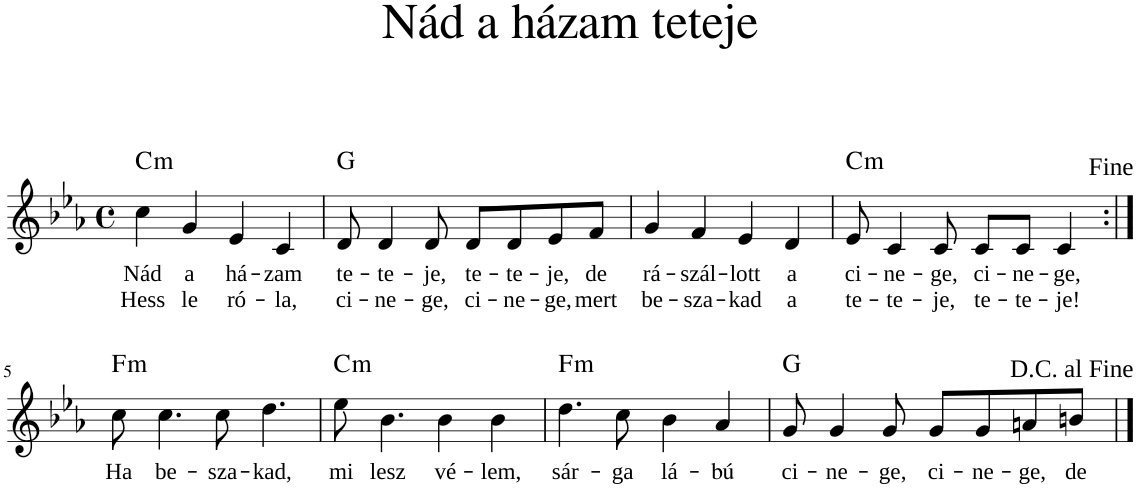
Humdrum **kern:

**kern	**text	**text	**harte
*part1	*part1	*part1	*part1
*staff1	*staff1	*staff1	*
*I"Piano	*	*	*
*I'Pno	*	*	*
*clefG2	*	*	*
*k[b-e-a-]	*	*	*
*M4/4	*	*	*
*met(c)	*	*	*
=1	=1	=1	=1
!	!LO:LY:b	!LO:LY:b	!LO:H:kt=m
4cc\	Nád	Hess	C:min
!	!LO:LY:b	!LO:LY:b	!
4g/	a	le	.
!	!LO:LY:b	!LO:LY:b	!
4e-/	há-	ró-	.
!	!LO:LY:b	!LO:LY:b	!
4c/	-zam	-la,	.
=2	=2	=2	=2
!	!LO:LY:b	!LO:LY:b	!
8d/	te-	ci-	G:maj
!	!LO:LY:b	!LO:LY:b	!
4d/	-te-	-ne-	.
!	!LO:LY:b	!LO:LY:b	!
8d/	-je,	-ge,	.
!	!LO:LY:b	!LO:LY:b	!
8d/L	te-	ci-	.
!	!LO:LY:b	!LO:LY:b	!
8d/	-te-	-ne-	.
!	!LO:LY:b	!LO:LY:b	!
8e-/	-je,	-ge,	.
!	!LO:LY:b	!LO:LY:b	!
8f/J	de	mert	.
=3	=3	=3	=3
!	!LO:LY:b	!LO:LY:b	!
4g/	rá-	be-	.
!	!LO:LY:b	!LO:LY:b	!
4f/	-szál-	-sza-	.
!	!LO:LY:b	!LO:LY:b	!
4e-/	-lott	-kad	.
!	!LO:LY:b	!LO:LY:b	!
4d/	a	a	.
=4	=4	=4	=4
!	!LO:LY:b	!LO:LY:b	!LO:H:kt=m
8e-/	ci-	te-	C:min
!	!LO:LY:b	!LO:LY:b	!
4c/	-ne-	-te-	.
!	!LO:LY:b	!LO:LY:b	!
8c/	-ge,	-je,	.
!	!LO:LY:b	!LO:LY:b	!
8c/L	ci-	te-	.
!	!LO:LY:b	!LO:LY:b	!
8c/J	-ne-	-te-	.
!	!LO:LY:b	!LO:LY:b	!
4c/	-ge,	-je!	.
!LO:TX:a:t=<font size="11.7074"/><font face="Times New Roman"/>Fine	!	!	!
!!LO:LB:g=z
=5:|!	=5:|!	=5:|!	=5:|!
!	!LO:LY:b	!	!LO:H:kt=m
8cc\	Ha	.	F:min
!	!LO:LY:b	!	!
4.cc\	be-	.	.
!	!LO:LY:b	!	!
8cc\	-sza-	.	.
!	!LO:LY:b	!	!
4.dd\	-kad,	.	.
=6	=6	=6	=6
!	!LO:LY:b	!	!LO:H:kt=m
8ee-\	mi	.	C:min
!	!LO:LY:b	!	!
4.b-\	lesz	.	.
!	!LO:LY:b	!	!
4b-\	vé-	.	.
!	!LO:LY:b	!	!
4b-\	-lem,	.	.
=7	=7	=7	=7
!	!LO:LY:b	!	!LO:H:kt=m
4.dd\	sár-	.	F:min
!	!LO:LY:b	!	!
8cc\	-ga	.	.
!	!LO:LY:b	!	!
4b-\	lá-	.	.
!	!LO:LY:b	!	!
4a-/	-bú	.	.
=8	=8	=8	=8
!	!LO:LY:b	!	!
8g/	ci-	.	G:maj
!	!LO:LY:b	!	!
4g/	-ne-	.	.
!	!LO:LY:b	!	!
8g/	-ge,	.	.
!	!LO:LY:b	!	!
8g/L	ci-	.	.
!	!LO:LY:b	!	!
8g/	-ne-	.	.
!	!LO:LY:b	!	!
8an/	-ge,	.	.
!	!LO:LY:b	!	!
8bn/J	de	.	.
!LO:TX:a:t=<font size="11.7074"/><font face="Times New Roman"/>D.C. al Fine	!	!	!
==	==	==	==
*-	*-	*-	*-
